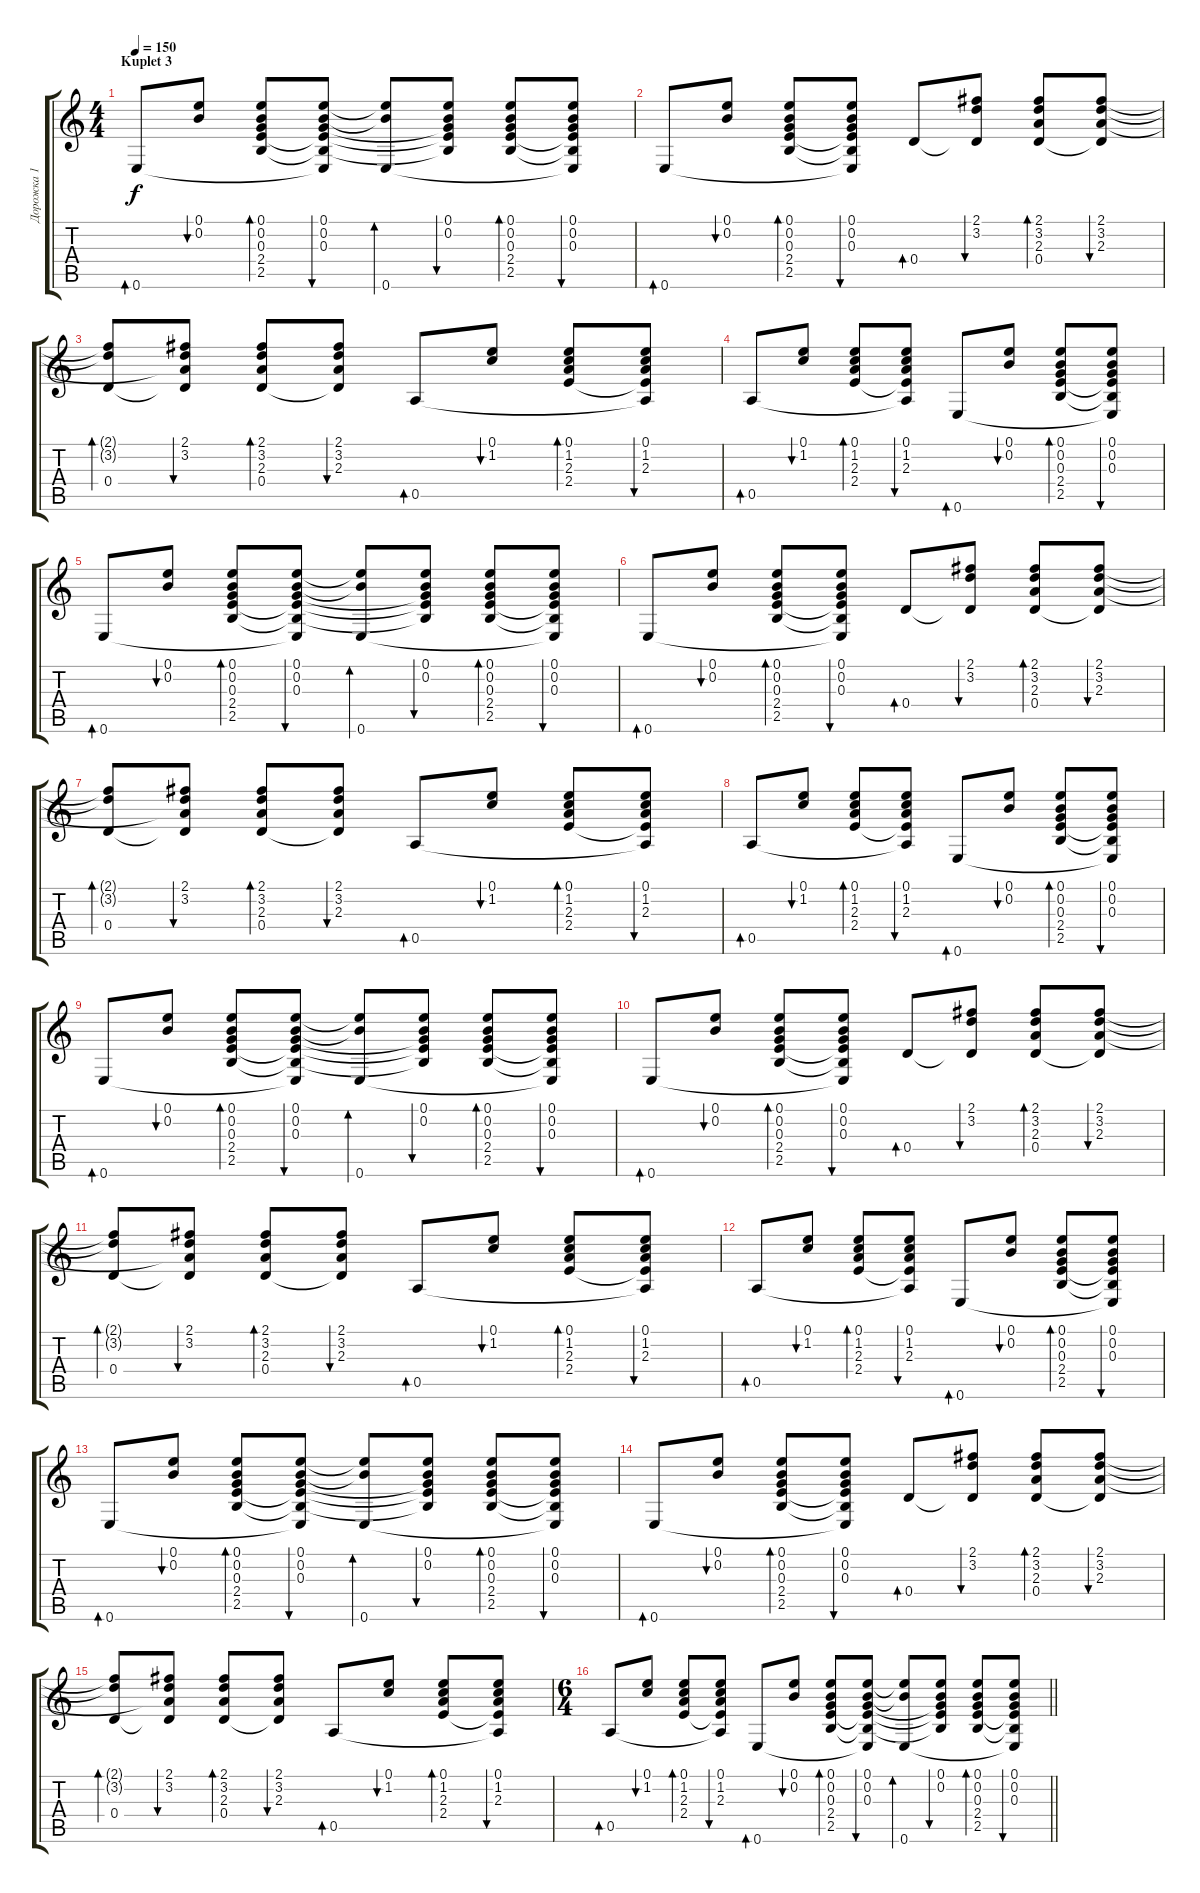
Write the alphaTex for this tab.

\track ("Дорожка 1" "Дорожка 1") {instrument acousticguitarsteel}
\staff {score tabs}
\tuning (E4 B3 G3 D3 A2 E2) {hide}
\ts (4 4)
\section ("" "Kuplet 3")
\tempo 150
\clef g2
\ks c
0.6.8{bd 60 dy f} (0.1 0.2).8{bu 60} (0.1 0.2 0.3 2.4 2.5).8{bd 60} (0.1 0.2 0.3 2.4{t} 2.5{t} 0.6{t}).8{bu 60} (0.1{t} 0.2{t} 0.6).8{bd 60} (0.1 0.2 0.3{t} 2.4{t} 2.5{t}).8{bu 60} (0.1 0.2 0.3 2.4 2.5).8{bd 60} (0.1 0.2 0.3 2.4{t} 2.5{t} 0.6{t}).8{bu 60} |
0.6.8{bd 60} (0.1 0.2).8{bu 60} (0.1 0.2 0.3 2.4 2.5).8{bd 60} (0.1 0.2 0.3 2.4{t} 2.5{t} 0.6{t}).8{bu 60} 0.4.8{bd 60} (2.1 3.2 0.4{t}).8{bu 60} (2.1 3.2 2.3 0.4).8{bd 60} (2.1 3.2 2.3 0.4{t}).8{bu 60} |
(2.1{t} 3.2{t} 0.4).8{bd 60} (2.1 3.2 2.3{t} 0.4{t}).8{bu 60} (2.1 3.2 2.3 0.4).8{bd 60} (2.1 3.2 2.3 0.4{t}).8{bu 60} 0.5.8{bd 60} (0.1 1.2).8{bu 60} (0.1 1.2 2.3 2.4).8{bd 60} (0.1 1.2 2.3 2.4{t} 0.5{t}).8{bu 60} |
0.5.8{bd 60} (0.1 1.2).8{bu 60} (0.1 1.2 2.3 2.4).8{bd 60} (0.1 1.2 2.3 2.4{t} 0.5{t}).8{bu 60} 0.6.8{bd 60} (0.1 0.2).8{bu 60} (0.1 0.2 0.3 2.4 2.5).8{bd 60} (0.1 0.2 0.3 2.4{t} 2.5{t} 0.6{t}).8{bu 60} |
0.6.8{bd 60} (0.1 0.2).8{bu 60} (0.1 0.2 0.3 2.4 2.5).8{bd 60} (0.1 0.2 0.3 2.4{t} 2.5{t} 0.6{t}).8{bu 60} (0.1{t} 0.2{t} 0.6).8{bd 60} (0.1 0.2 0.3{t} 2.4{t} 2.5{t}).8{bu 60} (0.1 0.2 0.3 2.4 2.5).8{bd 60} (0.1 0.2 0.3 2.4{t} 2.5{t} 0.6{t}).8{bu 60} |
0.6.8{bd 60} (0.1 0.2).8{bu 60} (0.1 0.2 0.3 2.4 2.5).8{bd 60} (0.1 0.2 0.3 2.4{t} 2.5{t} 0.6{t}).8{bu 60} 0.4.8{bd 60} (2.1 3.2 0.4{t}).8{bu 60} (2.1 3.2 2.3 0.4).8{bd 60} (2.1 3.2 2.3 0.4{t}).8{bu 60} |
(2.1{t} 3.2{t} 0.4).8{bd 60} (2.1 3.2 2.3{t} 0.4{t}).8{bu 60} (2.1 3.2 2.3 0.4).8{bd 60} (2.1 3.2 2.3 0.4{t}).8{bu 60} 0.5.8{bd 60} (0.1 1.2).8{bu 60} (0.1 1.2 2.3 2.4).8{bd 60} (0.1 1.2 2.3 2.4{t} 0.5{t}).8{bu 60} |
0.5.8{bd 60} (0.1 1.2).8{bu 60} (0.1 1.2 2.3 2.4).8{bd 60} (0.1 1.2 2.3 2.4{t} 0.5{t}).8{bu 60} 0.6.8{bd 60} (0.1 0.2).8{bu 60} (0.1 0.2 0.3 2.4 2.5).8{bd 60} (0.1 0.2 0.3 2.4{t} 2.5{t} 0.6{t}).8{bu 60} |
0.6.8{bd 60} (0.1 0.2).8{bu 60} (0.1 0.2 0.3 2.4 2.5).8{bd 60} (0.1 0.2 0.3 2.4{t} 2.5{t} 0.6{t}).8{bu 60} (0.1{t} 0.2{t} 0.6).8{bd 60} (0.1 0.2 0.3{t} 2.4{t} 2.5{t}).8{bu 60} (0.1 0.2 0.3 2.4 2.5).8{bd 60} (0.1 0.2 0.3 2.4{t} 2.5{t} 0.6{t}).8{bu 60} |
0.6.8{bd 60} (0.1 0.2).8{bu 60} (0.1 0.2 0.3 2.4 2.5).8{bd 60} (0.1 0.2 0.3 2.4{t} 2.5{t} 0.6{t}).8{bu 60} 0.4.8{bd 60} (2.1 3.2 0.4{t}).8{bu 60} (2.1 3.2 2.3 0.4).8{bd 60} (2.1 3.2 2.3 0.4{t}).8{bu 60} |
(2.1{t} 3.2{t} 0.4).8{bd 60} (2.1 3.2 2.3{t} 0.4{t}).8{bu 60} (2.1 3.2 2.3 0.4).8{bd 60} (2.1 3.2 2.3 0.4{t}).8{bu 60} 0.5.8{bd 60} (0.1 1.2).8{bu 60} (0.1 1.2 2.3 2.4).8{bd 60} (0.1 1.2 2.3 2.4{t} 0.5{t}).8{bu 60} |
0.5.8{bd 60} (0.1 1.2).8{bu 60} (0.1 1.2 2.3 2.4).8{bd 60} (0.1 1.2 2.3 2.4{t} 0.5{t}).8{bu 60} 0.6.8{bd 60} (0.1 0.2).8{bu 60} (0.1 0.2 0.3 2.4 2.5).8{bd 60} (0.1 0.2 0.3 2.4{t} 2.5{t} 0.6{t}).8{bu 60} |
0.6.8{bd 60} (0.1 0.2).8{bu 60} (0.1 0.2 0.3 2.4 2.5).8{bd 60} (0.1 0.2 0.3 2.4{t} 2.5{t} 0.6{t}).8{bu 60} (0.1{t} 0.2{t} 0.6).8{bd 60} (0.1 0.2 0.3{t} 2.4{t} 2.5{t}).8{bu 60} (0.1 0.2 0.3 2.4 2.5).8{bd 60} (0.1 0.2 0.3 2.4{t} 2.5{t} 0.6{t}).8{bu 60} |
0.6.8{bd 60} (0.1 0.2).8{bu 60} (0.1 0.2 0.3 2.4 2.5).8{bd 60} (0.1 0.2 0.3 2.4{t} 2.5{t} 0.6{t}).8{bu 60} 0.4.8{bd 60} (2.1 3.2 0.4{t}).8{bu 60} (2.1 3.2 2.3 0.4).8{bd 60} (2.1 3.2 2.3 0.4{t}).8{bu 60} |
(2.1{t} 3.2{t} 0.4).8{bd 60} (2.1 3.2 2.3{t} 0.4{t}).8{bu 60} (2.1 3.2 2.3 0.4).8{bd 60} (2.1 3.2 2.3 0.4{t}).8{bu 60} 0.5.8{bd 60} (0.1 1.2).8{bu 60} (0.1 1.2 2.3 2.4).8{bd 60} (0.1 1.2 2.3 2.4{t} 0.5{t}).8{bu 60} |
\ts (6 4)
\barLineRight lightlight
0.5.8{bd 60} (0.1 1.2).8{bu 60} (0.1 1.2 2.3 2.4).8{bd 60} (0.1 1.2 2.3 2.4{t} 0.5{t}).8{bu 60} 0.6.8{bd 60} (0.1 0.2).8{bu 60} (0.1 0.2 0.3 2.4 2.5).8{bd 60} (0.1 0.2 0.3 2.4{t} 2.5{t} 0.6{t}).8{bu 60} (0.1{t} 0.2{t} 0.6).8{bd 60} (0.1 0.2 0.3{t} 2.4{t} 2.5{t}).8{bu 60} (0.1 0.2 0.3 2.4 2.5).8{bd 60} (0.1 0.2 0.3 2.4{t} 2.5{t} 0.6{t}).8{bu 60}
